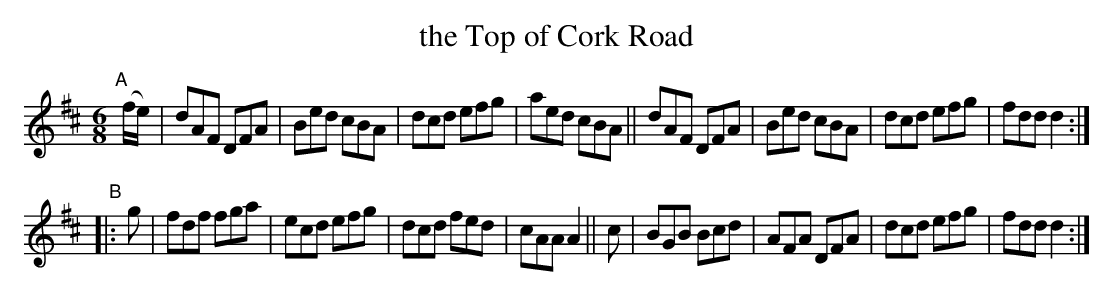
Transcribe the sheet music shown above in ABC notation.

X:1
T: the Top of Cork Road
M: 6/8
L: 1/8
K: D
"^A"[|] (f/e/) |\
dAF DFA | Bed cBA | dcd efg | aed cBA ||\
dAF DFA | Bed cBA | dcd efg | fdd d2 :|
"^B"\
|: g | fdf fga | ecd efg | dcd fed | cAA A2 \
|| c | BGB Bcd | AFA DFA | dcd efg | fdd d2 :|
